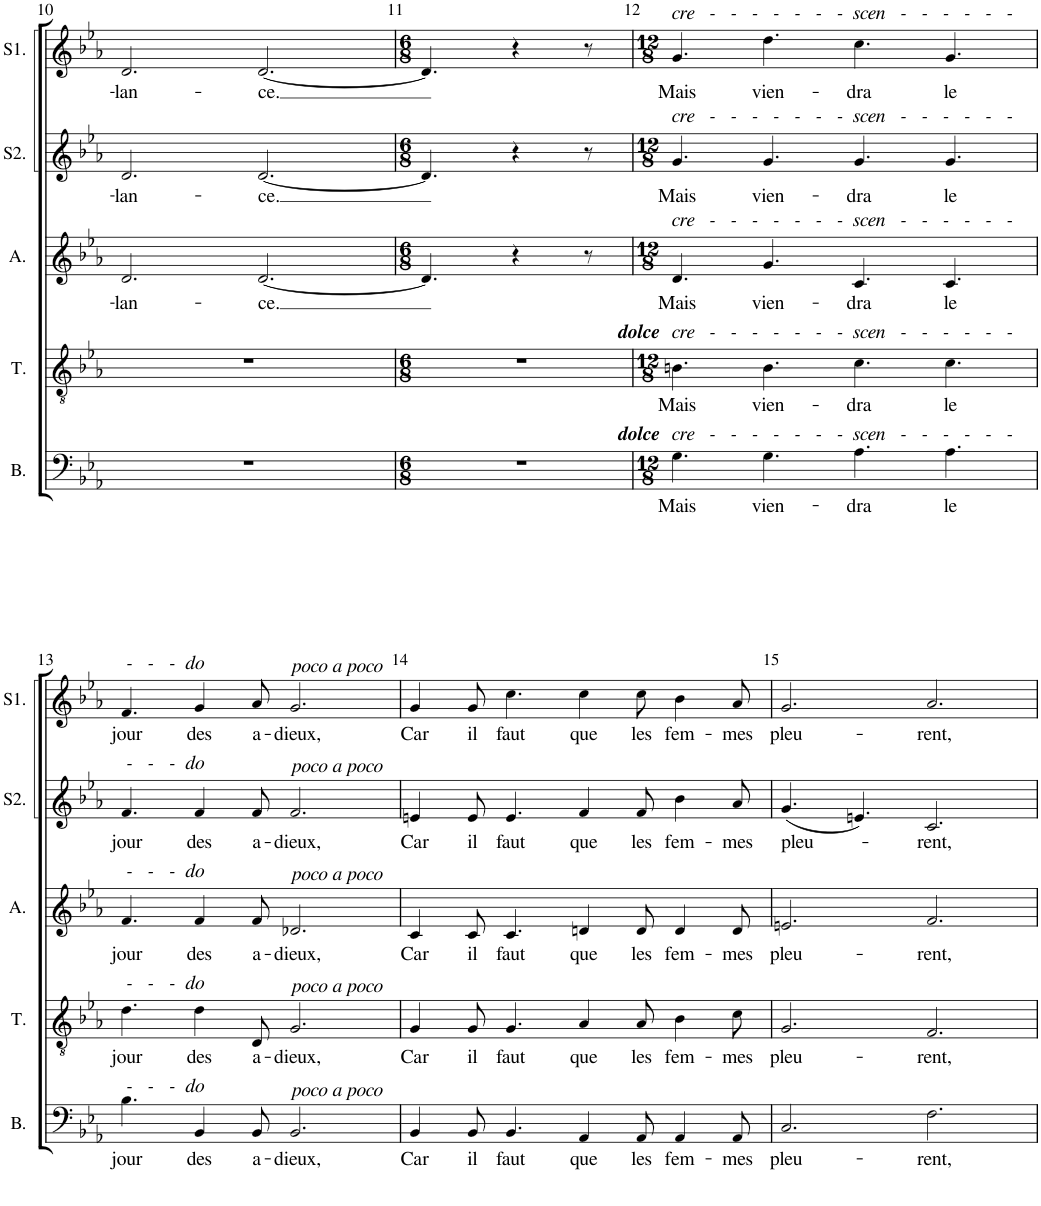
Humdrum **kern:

**kern	**text	**kern	**text	**kern	**text	**kern	**text	**kern	**text
*part5	*part5	*part4	*part4	*part3	*part3	*part2	*part2	*part1	*part1
*staff5	*staff5	*staff4	*staff4	*staff3	*staff3	*staff2	*staff2	*staff1	*staff1
*I"Basse	*	*I"Tenor	*	*I"Alto	*	*I"Soprano2	*	*I"Soprano1	*
*I'B.	*	*I'T.	*	*I'A.	*	*I'S2.	*	*I'S1.	*
!!LO:PB:g=z
*clefF4	*	*clefGv2	*	*clefG2	*	*clefG2	*	*clefG2	*
*k[b-e-a-]	*	*k[b-e-a-]	*	*k[b-e-a-]	*	*k[b-e-a-]	*	*k[b-e-a-]	*
*M12/8	*	*M12/8	*	*M12/8	*	*M12/8	*	*M12/8	*
=10	=10	=10	=10	=10	=10	=10	=10	=10	=10
!	!	!	!	!	!LO:LY:b	!	!LO:LY:b	!	!LO:LY:b
1.r	.	1.r	.	2.d/	-lan-	2.d/	-lan-	2.d/	-lan-
!	!	!	!	!	!LO:LY:b	!	!LO:LY:b	!	!LO:LY:b
.	.	.	.	[2.d/	-ce.	[2.d/	-ce.	[2.d/	-ce.
=11	=11	=11	=11	=11	=11	=11	=11	=11	=11
*M6/8	*	*M6/8	*	*M6/8	*	*M6/8	*	*M6/8	*
2.r	.	2.r	.	4.d/]	.	4.d/]	.	4.d/]	.
.	.	.	.	4r	.	4r	.	4r	.
.	.	.	.	8r	.	8r	.	8r	.
=12	=12	=12	=12	=12	=12	=12	=12	=12	=12
*M12/8	*	*M12/8	*	*M12/8	*	*M12/8	*	*M12/8	*
!	!	!	!	!	!	!	!	!LO:TX:a:i:t=cre   -   -   -   -   -   -   -  scen   -   -   -   -   -   -	!
!	!	!	!	!	!	!LO:TX:a:i:t=cre   -   -   -   -   -   -   -  scen   -   -   -   -   -   -	!	!	!
!	!	!	!	!LO:TX:a:i:t=cre   -   -   -   -   -   -   -  scen   -   -   -   -   -   -	!	!	!	!	!
!	!	!LO:TX:a:i:t=cre   -   -   -   -   -   -   -  scen   -   -   -   -   -   -	!	!	!	!	!	!	!
!	!	!LO:TX:a:Bi:t=dolce	!	!	!	!	!	!	!
!LO:TX:a:i:t=cre   -   -   -   -   -   -   -  scen   -   -   -   -   -   -	!	!	!	!	!	!	!	!	!
!LO:TX:a:Bi:t=dolce	!	!	!	!	!	!	!	!	!
!	!LO:LY:b	!	!LO:LY:b	!	!LO:LY:b	!	!LO:LY:b	!	!LO:LY:b
4.G\	Mais	4.Bn\	Mais	4.d/	Mais	4.g/	Mais	4.g/	Mais
!	!LO:LY:b	!	!LO:LY:b	!	!LO:LY:b	!	!LO:LY:b	!	!LO:LY:b
4.G\	vien-	4.B\	vien-	4.g/	vien-	4.g/	vien-	4.dd\	vien-
!	!LO:LY:b	!	!LO:LY:b	!	!LO:LY:b	!	!LO:LY:b	!	!LO:LY:b
4.A-\	-dra	4.c\	-dra	4.c/	-dra	4.g/	-dra	4.cc\	-dra
!	!LO:LY:b	!	!LO:LY:b	!	!LO:LY:b	!	!LO:LY:b	!	!LO:LY:b
4.A-\	le	4.c\	le	4.c/	le	4.g/	le	4.g/	le
!!LO:LB:g=z
=13	=13	=13	=13	=13	=13	=13	=13	=13	=13
!	!	!	!	!	!	!	!	!LO:TX:a:i:t=-   -   -  do	!
!	!	!	!	!	!	!LO:TX:a:i:t=-   -   -  do	!	!	!
!	!	!	!	!LO:TX:a:i:t=-   -   -  do	!	!	!	!	!
!	!	!LO:TX:a:i:t=-   -   -  do	!	!	!	!	!	!	!
!LO:TX:a:i:t=-   -   -  do	!	!	!	!	!	!	!	!	!
!	!LO:LY:b	!	!LO:LY:b	!	!LO:LY:b	!	!LO:LY:b	!	!LO:LY:b
4.B-\	jour	4.d\	jour	4.f/	jour	4.f/	jour	4.f/	jour
!	!LO:LY:b	!	!LO:LY:b	!	!LO:LY:b	!	!LO:LY:b	!	!LO:LY:b
4BB-/	des	4d\	des	4f/	des	4f/	des	4g/	des
!	!LO:LY:b	!	!LO:LY:b	!	!LO:LY:b	!	!LO:LY:b	!	!LO:LY:b
8BB-/	a-	8D/	a-	8f/	a-	8f/	a-	8a-/	a-
!	!	!	!	!	!	!	!	!LO:TX:a:i:t=poco a poco	!
!	!	!	!	!	!	!LO:TX:a:i:t=poco a poco	!	!	!
!	!	!	!	!LO:TX:a:i:t=poco a poco	!	!	!	!	!
!	!	!LO:TX:a:i:t=poco a poco	!	!	!	!	!	!	!
!LO:TX:a:i:t=poco a poco	!	!	!	!	!	!	!	!	!
!	!LO:LY:b	!	!LO:LY:b	!	!LO:LY:b	!	!LO:LY:b	!	!LO:LY:b
2.BB-/	-dieux,	2.G/	-dieux,	2.d-X/	-dieux,	2.f/	-dieux,	2.g/	-dieux,
=14	=14	=14	=14	=14	=14	=14	=14	=14	=14
!	!LO:LY:b	!	!LO:LY:b	!	!LO:LY:b	!	!LO:LY:b	!	!LO:LY:b
4BB-/	Car	4G/	Car	4c/	Car	4en/	Car	4g/	Car
!	!LO:LY:b	!	!LO:LY:b	!	!LO:LY:b	!	!LO:LY:b	!	!LO:LY:b
8BB-/	il	8G/	il	8c/	il	8e/	il	8g/	il
!	!LO:LY:b	!	!LO:LY:b	!	!LO:LY:b	!	!LO:LY:b	!	!LO:LY:b
4.BB-/	faut	4.G/	faut	4.c/	faut	4.e/	faut	4.cc\	faut
!	!LO:LY:b	!	!LO:LY:b	!	!LO:LY:b	!	!LO:LY:b	!	!LO:LY:b
4AA-/	que	4A-/	que	4dn/	que	4f/	que	4cc\	que
!	!LO:LY:b	!	!LO:LY:b	!	!LO:LY:b	!	!LO:LY:b	!	!LO:LY:b
8AA-/	les	8A-/	les	8d/	les	8f/	les	8cc\	les
!	!LO:LY:b	!	!LO:LY:b	!	!LO:LY:b	!	!LO:LY:b	!	!LO:LY:b
4AA-/	fem-	4B-\	fem-	4d/	fem-	4b-\	fem-	4b-\	fem-
!	!LO:LY:b	!	!LO:LY:b	!	!LO:LY:b	!	!LO:LY:b	!	!LO:LY:b
8AA-/	-mes	8c\	-mes	8d/	-mes	8a-/	-mes	8a-/	-mes
=15	=15	=15	=15	=15	=15	=15	=15	=15	=15
!	!LO:LY:b	!	!LO:LY:b	!	!LO:LY:b	!	!LO:LY:b	!	!LO:LY:b
2.C/	pleu-	2.G/	pleu-	2.en/	pleu-	(4.g/	pleu-	2.g/	pleu-
.	.	.	.	.	.	4.en/)	.	.	.
!	!LO:LY:b	!	!LO:LY:b	!	!LO:LY:b	!	!LO:LY:b	!	!LO:LY:b
2.F\	-rent,	2.F/	-rent,	2.f/	-rent,	2.c/	-rent,	2.a-/	-rent,
=	=	=	=	=	=	=	=	=	=
*-	*-	*-	*-	*-	*-	*-	*-	*-	*-
